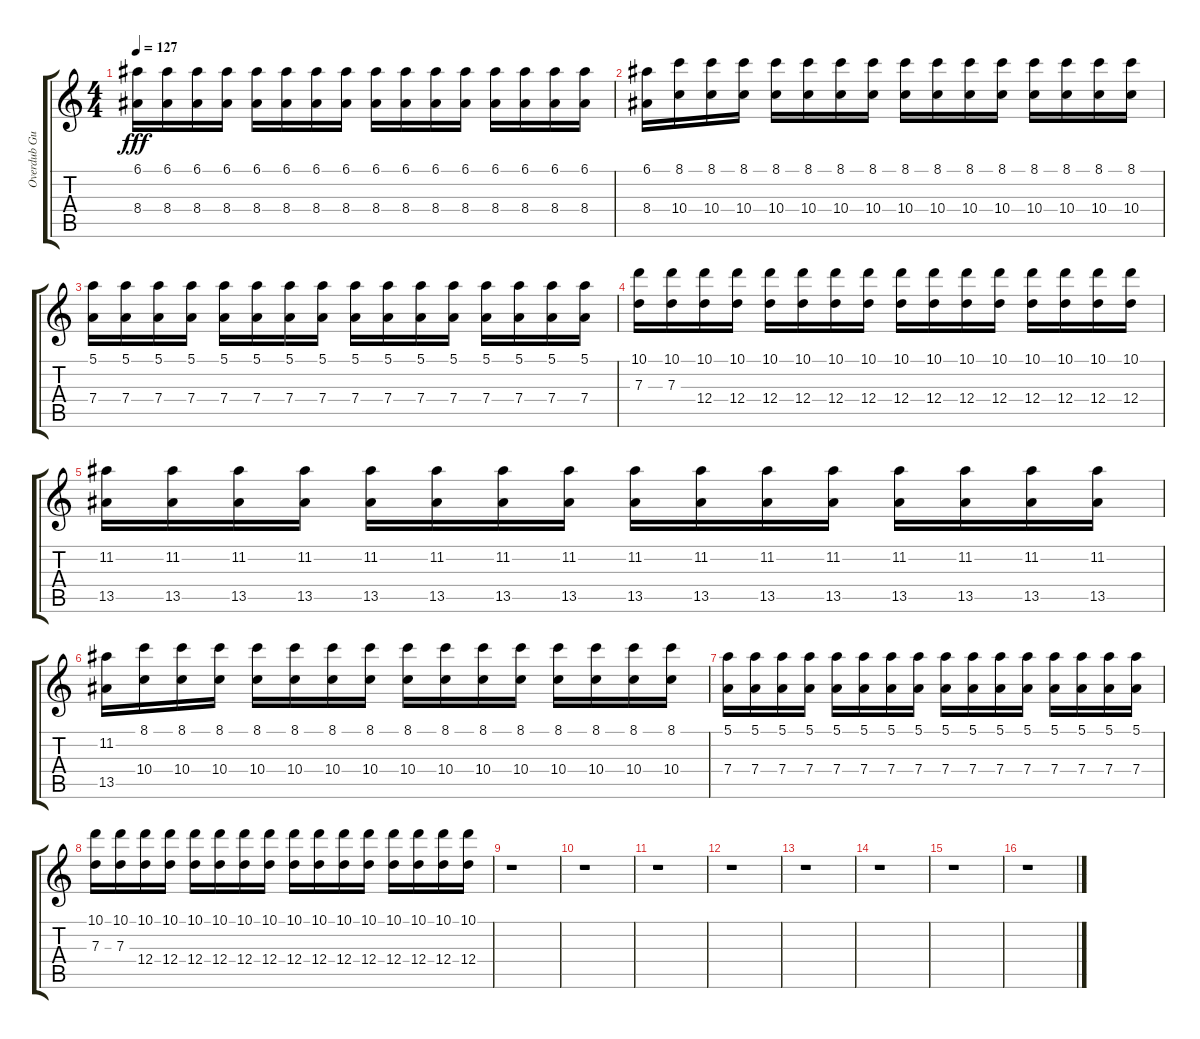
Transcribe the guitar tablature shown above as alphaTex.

\track ("Overdub Guitar" "Overdub Gu") {instrument distortionguitar}
\staff {score tabs}
\tuning (E4 B3 G3 D3 A2 E2) {hide}
\ts (4 4)
\tempo 127
\clef g2
\ks c
(6.1 8.4).16{dy fff} (6.1 8.4).16 (6.1 8.4).16 (6.1 8.4).16 (6.1 8.4).16 (6.1 8.4).16 (6.1 8.4).16 (6.1 8.4).16 (6.1 8.4).16 (6.1 8.4).16 (6.1 8.4).16 (6.1 8.4).16 (6.1 8.4).16 (6.1 8.4).16 (6.1 8.4).16 (6.1 8.4).16 |
(6.1 8.4).16 (8.1 10.4).16 (8.1 10.4).16 (8.1 10.4).16 (8.1 10.4).16 (8.1 10.4).16 (8.1 10.4).16 (8.1 10.4).16 (8.1 10.4).16 (8.1 10.4).16 (8.1 10.4).16 (8.1 10.4).16 (8.1 10.4).16 (8.1 10.4).16 (8.1 10.4).16 (8.1 10.4).16 |
(5.1 7.4).16 (5.1 7.4).16 (5.1 7.4).16 (5.1 7.4).16 (5.1 7.4).16 (5.1 7.4).16 (5.1 7.4).16 (5.1 7.4).16 (5.1 7.4).16 (5.1 7.4).16 (5.1 7.4).16 (5.1 7.4).16 (5.1 7.4).16 (5.1 7.4).16 (5.1 7.4).16 (5.1 7.4).16 |
(10.1 7.3).16 (10.1 7.3).16 (10.1 12.4).16 (10.1 12.4).16 (10.1 12.4).16 (10.1 12.4).16 (10.1 12.4).16 (10.1 12.4).16 (10.1 12.4).16 (10.1 12.4).16 (10.1 12.4).16 (10.1 12.4).16 (10.1 12.4).16 (10.1 12.4).16 (10.1 12.4).16 (10.1 12.4).16 |
(11.2 13.5).16 (11.2 13.5).16 (11.2 13.5).16 (11.2 13.5).16 (11.2 13.5).16 (11.2 13.5).16 (11.2 13.5).16 (11.2 13.5).16 (11.2 13.5).16 (11.2 13.5).16 (11.2 13.5).16 (11.2 13.5).16 (11.2 13.5).16 (11.2 13.5).16 (11.2 13.5).16 (11.2 13.5).16 |
(11.2 13.5).16 (8.1 10.4).16 (8.1 10.4).16 (8.1 10.4).16 (8.1 10.4).16 (8.1 10.4).16 (8.1 10.4).16 (8.1 10.4).16 (8.1 10.4).16 (8.1 10.4).16 (8.1 10.4).16 (8.1 10.4).16 (8.1 10.4).16 (8.1 10.4).16 (8.1 10.4).16 (8.1 10.4).16 |
(5.1 7.4).16 (5.1 7.4).16 (5.1 7.4).16 (5.1 7.4).16 (5.1 7.4).16 (5.1 7.4).16 (5.1 7.4).16 (5.1 7.4).16 (5.1 7.4).16 (5.1 7.4).16 (5.1 7.4).16 (5.1 7.4).16 (5.1 7.4).16 (5.1 7.4).16 (5.1 7.4).16 (5.1 7.4).16 |
(10.1 7.3).16 (10.1 7.3).16 (10.1 12.4).16 (10.1 12.4).16 (10.1 12.4).16 (10.1 12.4).16 (10.1 12.4).16 (10.1 12.4).16 (10.1 12.4).16 (10.1 12.4).16 (10.1 12.4).16 (10.1 12.4).16 (10.1 12.4).16 (10.1 12.4).16 (10.1 12.4).16 (10.1 12.4).16 |
r.1 |
r.1 |
r.1 |
r.1 |
r.1 |
r.1 |
r.1 |
r.1
